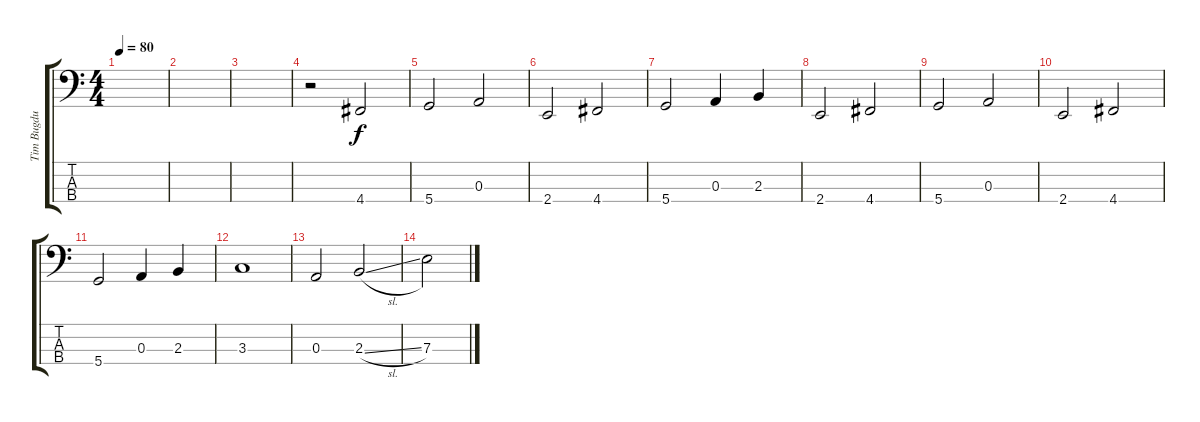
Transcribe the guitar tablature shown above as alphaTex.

\track ("Tim Bugdu" "Tim Bugdu") {instrument electricbassfinger}
\staff {score tabs}
\tuning (G2 D2 A1 D1) {hide}
\ts (4 4)
\tempo 80
\clef f4
\ks c
|
|
|
r.2 4.4.2 |
5.4.2 0.3.2 |
2.4.2 4.4.2 |
5.4.2 0.3.4 2.3.4 |
2.4.2 4.4.2 |
5.4.2 0.3.2 |
2.4.2 4.4.2 |
5.4.2 0.3.4 2.3.4 |
3.3.1 |
0.3.2 2.3{sl}.2 |
7.3.2
